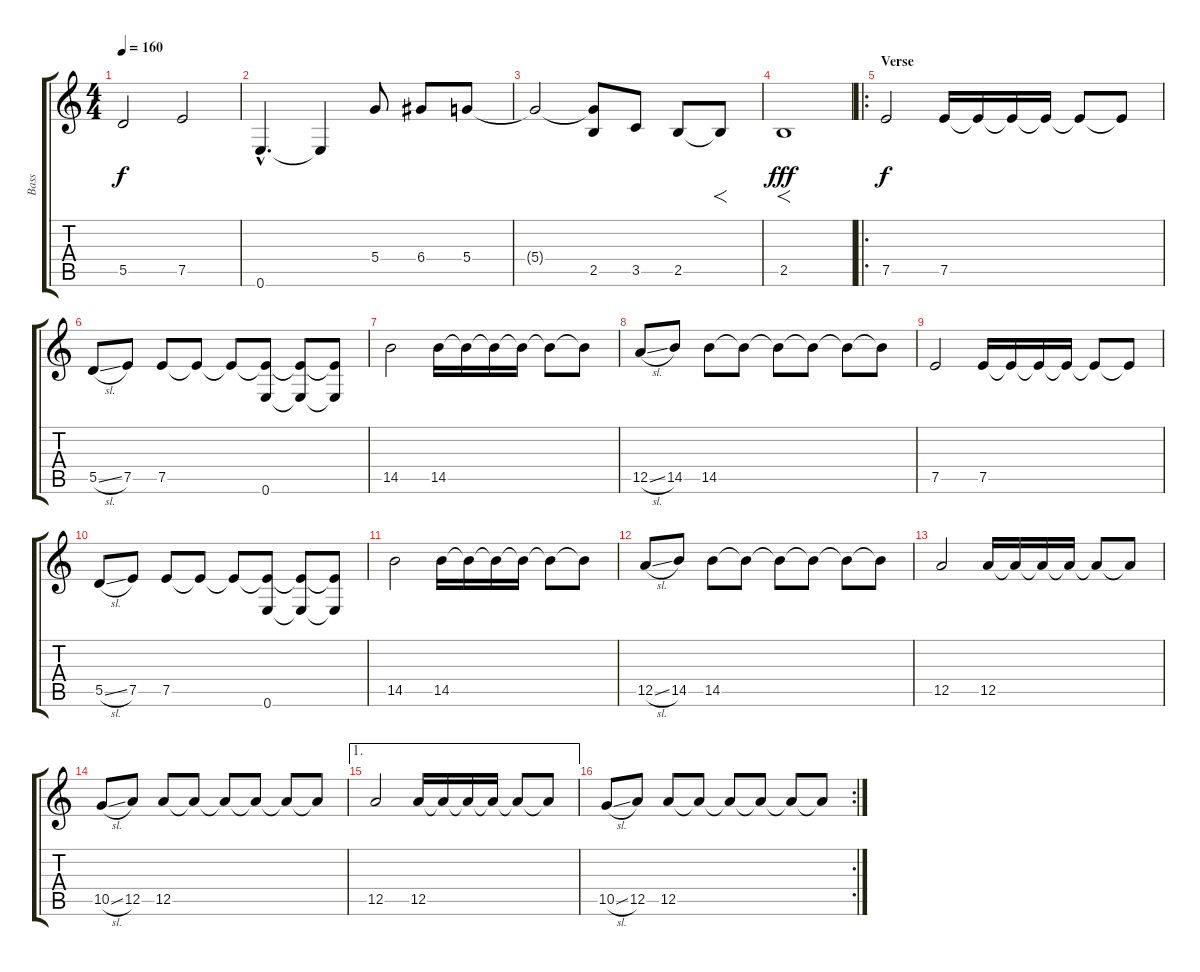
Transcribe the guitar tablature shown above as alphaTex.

\track ("Bass" "Bass") {instrument synthbass2}
\staff {score tabs}
\tuning (E4 B3 G3 D3 A2 E2) {hide}
\ts (4 4)
\tempo 160
\clef g2
\ks c
5.5.2{dy f} 7.5.2 |
0.6{hac}.4{d} 0.6{t}.4 5.4.8 6.4.8 5.4.8 |
5.4{t}.2 (5.4{t} 2.5).8 3.5.8 2.5.8 2.5{t}.8{f} |
2.5.1{f dy fff} |
\ro
\section ("" "Verse")
7.5.2{dy f} 7.5.16 7.5{t}.16 7.5{t}.16 7.5{t}.16 7.5{t}.8 7.5{t}.8 |
5.5{sl}.8 7.5.8 7.5.8 7.5{t}.8 7.5{t}.8 (7.5{t} 0.6).8 (7.5{t} 0.6{t}).8 (7.5{t} 0.6{t}).8 |
14.5.2 14.5.16 14.5{t}.16 14.5{t}.16 14.5{t}.16 14.5{t}.8 14.5{t}.8 |
12.5{sl}.8 14.5.8 14.5.8 14.5{t}.8 14.5{t}.8 14.5{t}.8 14.5{t}.8 14.5{t}.8 |
7.5.2 7.5.16 7.5{t}.16 7.5{t}.16 7.5{t}.16 7.5{t}.8 7.5{t}.8 |
5.5{sl}.8 7.5.8 7.5.8 7.5{t}.8 7.5{t}.8 (7.5{t} 0.6).8 (7.5{t} 0.6{t}).8 (7.5{t} 0.6{t}).8 |
14.5.2 14.5.16 14.5{t}.16 14.5{t}.16 14.5{t}.16 14.5{t}.8 14.5{t}.8 |
12.5{sl}.8 14.5.8 14.5.8 14.5{t}.8 14.5{t}.8 14.5{t}.8 14.5{t}.8 14.5{t}.8 |
12.5.2 12.5.16 12.5{t}.16 12.5{t}.16 12.5{t}.16 12.5{t}.8 12.5{t}.8 |
10.5{sl}.8 12.5.8 12.5.8 12.5{t}.8 12.5{t}.8 12.5{t}.8 12.5{t}.8 12.5{t}.8 |
\ae 1
12.5.2 12.5.16 12.5{t}.16 12.5{t}.16 12.5{t}.16 12.5{t}.8 12.5{t}.8 |
\rc 2
10.5{sl}.8 12.5.8 12.5.8 12.5{t}.8 12.5{t}.8 12.5{t}.8 12.5{t}.8 12.5{t}.8
